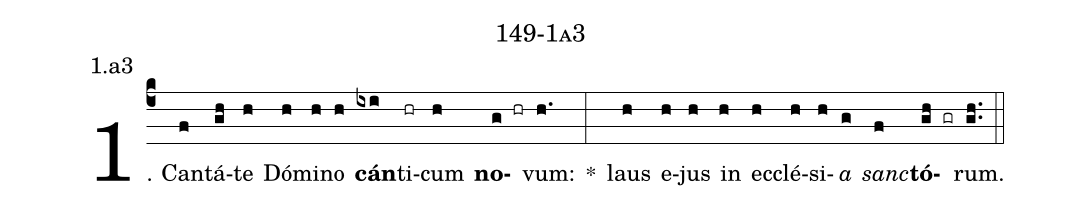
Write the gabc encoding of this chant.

name: 149-1a3;
annotation: 1.a3;
%%
(c4)1. Can(f)tá(gh)te(h) Dó(h)mi(h)no(h) <b>cán</b>(ixi)ti(hr)cum(h) <b>no</b>(g hr)vum:(h.) *(:) laus(h) e(h)jus(h) in(h) ec(h)clé(h)si(h)<i>a</i>(g) <i>sanc</i>(f)<b>tó</b>(gh gr)rum.(gh..) (::)
